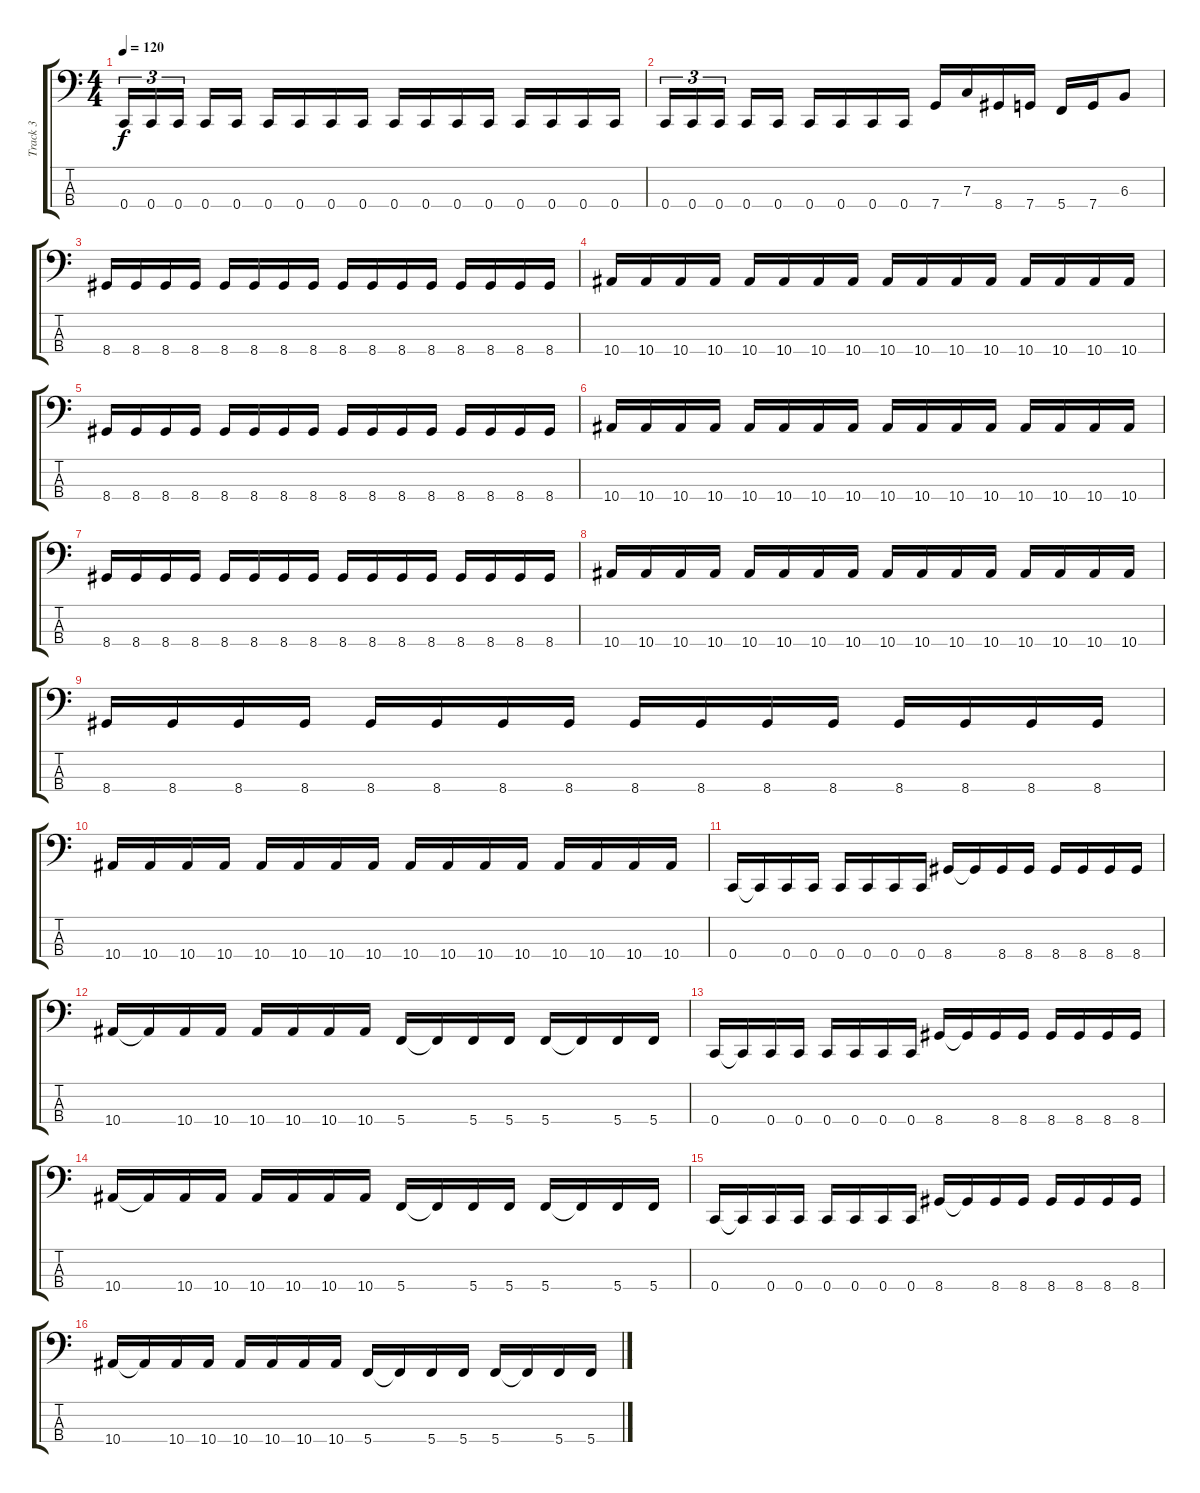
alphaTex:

\track ("Track 3" "Track 3") {instrument electricbasspick}
\staff {score tabs}
\tuning (Eb2 A1 F1 C1) {hide}
\ts (4 4)
\tempo 120
\clef f4
\ks c
0.4.16{tu (3 2) dy f} 0.4.16{tu (3 2)} 0.4.16{tu (3 2)} 0.4.16 0.4.16 0.4.16 0.4.16 0.4.16 0.4.16 0.4.16 0.4.16 0.4.16 0.4.16 0.4.16 0.4.16 0.4.16 0.4.16 |
0.4.16{tu (3 2)} 0.4.16{tu (3 2)} 0.4.16{tu (3 2)} 0.4.16 0.4.16 0.4.16 0.4.16 0.4.16 0.4.16 7.4.16 7.3.16 8.4.16 7.4.16 5.4.16 7.4.16 6.3.8 |
8.4.16 8.4.16 8.4.16 8.4.16 8.4.16 8.4.16 8.4.16 8.4.16 8.4.16 8.4.16 8.4.16 8.4.16 8.4.16 8.4.16 8.4.16 8.4.16 |
10.4.16 10.4.16 10.4.16 10.4.16 10.4.16 10.4.16 10.4.16 10.4.16 10.4.16 10.4.16 10.4.16 10.4.16 10.4.16 10.4.16 10.4.16 10.4.16 |
8.4.16 8.4.16 8.4.16 8.4.16 8.4.16 8.4.16 8.4.16 8.4.16 8.4.16 8.4.16 8.4.16 8.4.16 8.4.16 8.4.16 8.4.16 8.4.16 |
10.4.16 10.4.16 10.4.16 10.4.16 10.4.16 10.4.16 10.4.16 10.4.16 10.4.16 10.4.16 10.4.16 10.4.16 10.4.16 10.4.16 10.4.16 10.4.16 |
8.4.16 8.4.16 8.4.16 8.4.16 8.4.16 8.4.16 8.4.16 8.4.16 8.4.16 8.4.16 8.4.16 8.4.16 8.4.16 8.4.16 8.4.16 8.4.16 |
10.4.16 10.4.16 10.4.16 10.4.16 10.4.16 10.4.16 10.4.16 10.4.16 10.4.16 10.4.16 10.4.16 10.4.16 10.4.16 10.4.16 10.4.16 10.4.16 |
8.4.16 8.4.16 8.4.16 8.4.16 8.4.16 8.4.16 8.4.16 8.4.16 8.4.16 8.4.16 8.4.16 8.4.16 8.4.16 8.4.16 8.4.16 8.4.16 |
10.4.16 10.4.16 10.4.16 10.4.16 10.4.16 10.4.16 10.4.16 10.4.16 10.4.16 10.4.16 10.4.16 10.4.16 10.4.16 10.4.16 10.4.16 10.4.16 |
0.4.16 0.4{t}.16 0.4.16 0.4.16 0.4.16 0.4.16 0.4.16 0.4.16 8.4.16 8.4{t}.16 8.4.16 8.4.16 8.4.16 8.4.16 8.4.16 8.4.16 |
10.4.16 10.4{t}.16 10.4.16 10.4.16 10.4.16 10.4.16 10.4.16 10.4.16 5.4.16 5.4{t}.16 5.4.16 5.4.16 5.4.16 5.4{t}.16 5.4.16 5.4.16 |
0.4.16 0.4{t}.16 0.4.16 0.4.16 0.4.16 0.4.16 0.4.16 0.4.16 8.4.16 8.4{t}.16 8.4.16 8.4.16 8.4.16 8.4.16 8.4.16 8.4.16 |
10.4.16 10.4{t}.16 10.4.16 10.4.16 10.4.16 10.4.16 10.4.16 10.4.16 5.4.16 5.4{t}.16 5.4.16 5.4.16 5.4.16 5.4{t}.16 5.4.16 5.4.16 |
0.4.16 0.4{t}.16 0.4.16 0.4.16 0.4.16 0.4.16 0.4.16 0.4.16 8.4.16 8.4{t}.16 8.4.16 8.4.16 8.4.16 8.4.16 8.4.16 8.4.16 |
10.4.16 10.4{t}.16 10.4.16 10.4.16 10.4.16 10.4.16 10.4.16 10.4.16 5.4.16 5.4{t}.16 5.4.16 5.4.16 5.4.16 5.4{t}.16 5.4.16 5.4.16
